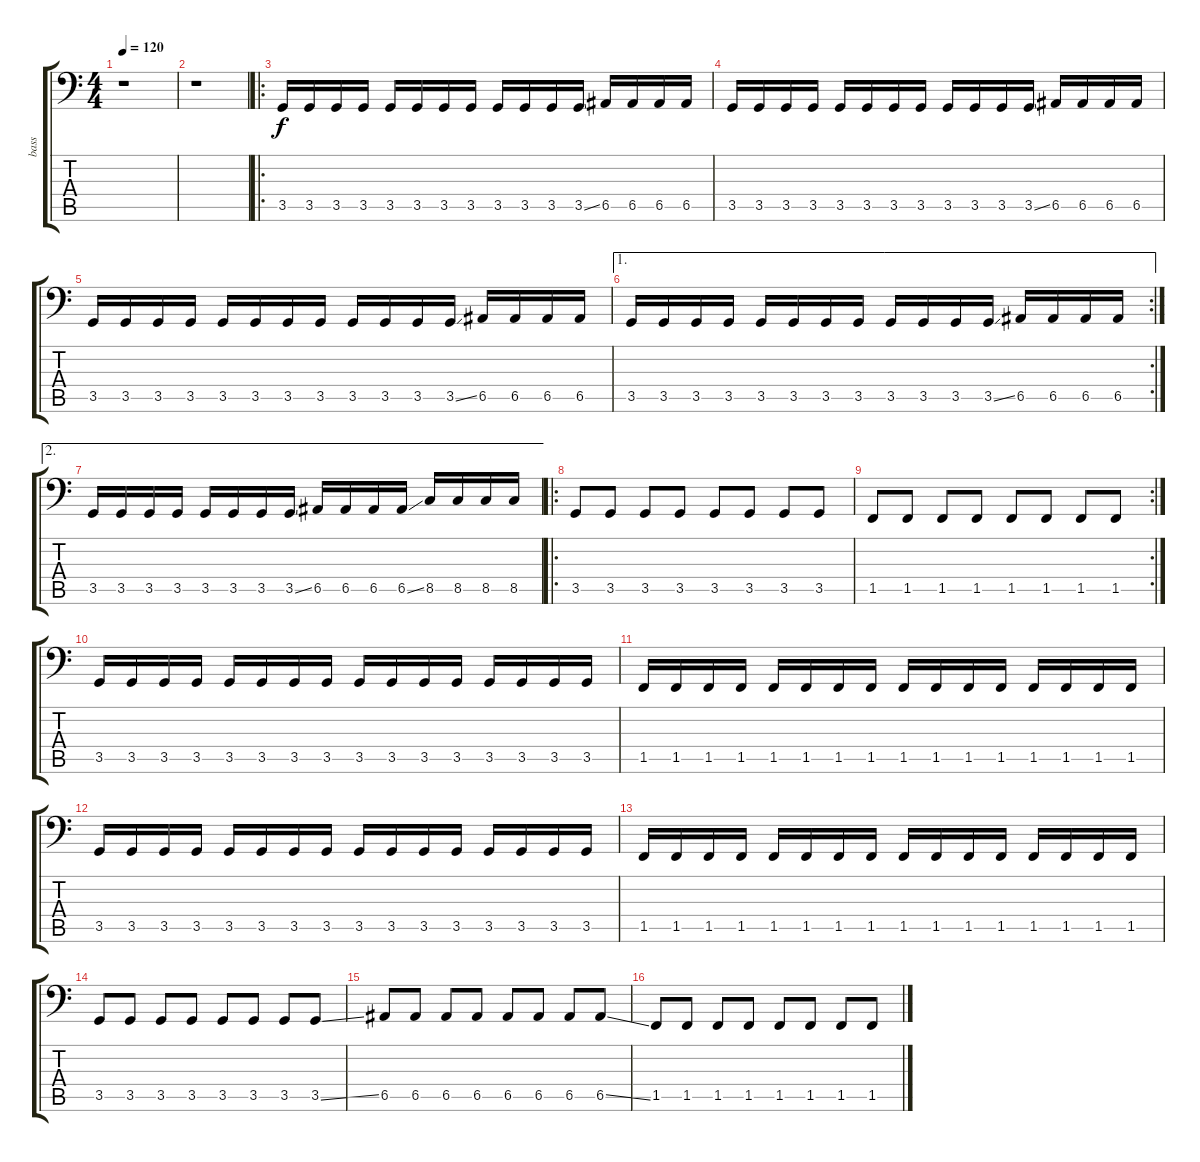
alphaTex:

\track ("bass" "bass") {instrument electricbassfinger}
\staff {score tabs}
\tuning (C3 G2 D2 A1 E1 B0) {hide}
\ts (4 4)
\tempo 120
\clef f4
\ks c
r.1{dy f instrument electricbassfinger} |
\section ("" "")
r.1 |
\ro
3.5.16 3.5.16 3.5.16 3.5.16 3.5.16 3.5.16 3.5.16 3.5.16 3.5.16 3.5.16 3.5.16 3.5{ss}.16 6.5.16 6.5.16 6.5.16 6.5.16 |
3.5.16 3.5.16 3.5.16 3.5.16 3.5.16 3.5.16 3.5.16 3.5.16 3.5.16 3.5.16 3.5.16 3.5{ss}.16 6.5.16 6.5.16 6.5.16 6.5.16 |
3.5.16 3.5.16 3.5.16 3.5.16 3.5.16 3.5.16 3.5.16 3.5.16 3.5.16 3.5.16 3.5.16 3.5{ss}.16 6.5.16 6.5.16 6.5.16 6.5.16 |
\ae 1
\rc 2
3.5.16 3.5.16 3.5.16 3.5.16 3.5.16 3.5.16 3.5.16 3.5.16 3.5.16 3.5.16 3.5.16 3.5{ss}.16 6.5.16 6.5.16 6.5.16 6.5.16 |
\ae 2
3.5.16 3.5.16 3.5.16 3.5.16 3.5.16 3.5.16 3.5.16 3.5{ss}.16 6.5.16 6.5.16 6.5.16 6.5{ss}.16 8.5.16 8.5.16 8.5.16 8.5.16 |
\ro
3.5.8 3.5.8 3.5.8 3.5.8 3.5.8 3.5.8 3.5.8 3.5.8 |
\rc 2
1.5.8 1.5.8 1.5.8 1.5.8 1.5.8 1.5.8 1.5.8 1.5.8 |
3.5.16 3.5.16 3.5.16 3.5.16 3.5.16 3.5.16 3.5.16 3.5.16 3.5.16 3.5.16 3.5.16 3.5.16 3.5.16 3.5.16 3.5.16 3.5.16 |
1.5.16 1.5.16 1.5.16 1.5.16 1.5.16 1.5.16 1.5.16 1.5.16 1.5.16 1.5.16 1.5.16 1.5.16 1.5.16 1.5.16 1.5.16 1.5.16 |
3.5.16 3.5.16 3.5.16 3.5.16 3.5.16 3.5.16 3.5.16 3.5.16 3.5.16 3.5.16 3.5.16 3.5.16 3.5.16 3.5.16 3.5.16 3.5.16 |
1.5.16 1.5.16 1.5.16 1.5.16 1.5.16 1.5.16 1.5.16 1.5.16 1.5.16 1.5.16 1.5.16 1.5.16 1.5.16 1.5.16 1.5.16 1.5.16 |
3.5.8 3.5.8 3.5.8 3.5.8 3.5.8 3.5.8 3.5.8 3.5{ss}.8 |
6.5.8 6.5.8 6.5.8 6.5.8 6.5.8 6.5.8 6.5.8 6.5{ss}.8 |
1.5.8 1.5.8 1.5.8 1.5.8 1.5.8 1.5.8 1.5.8 1.5.8
